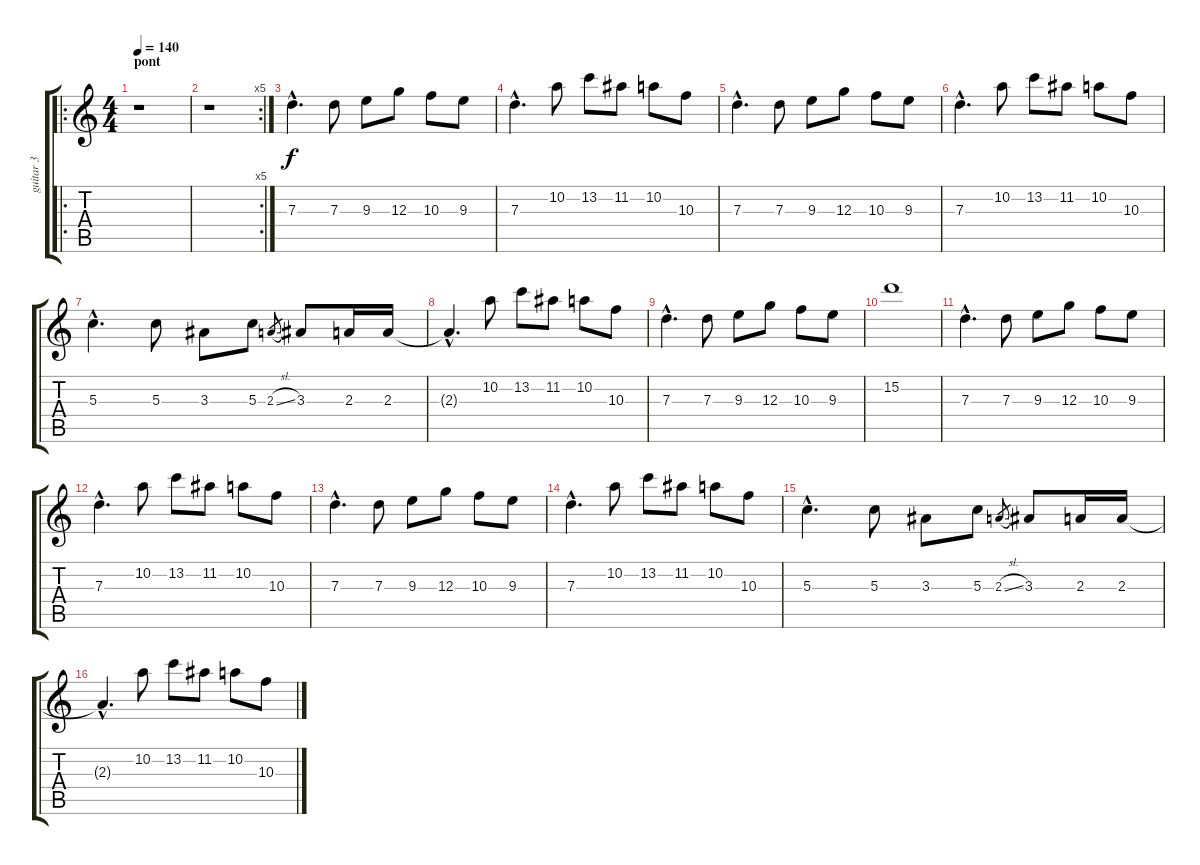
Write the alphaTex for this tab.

\track ("guitar 3" "guitar 3") {instrument electricguitarclean}
\staff {score tabs}
\tuning (E4 B3 G3 D3 A2 E2) {hide}
\ro
\ts (4 4)
\section ("" "pont")
\tempo 140
\clef g2
\ks c
r.1{dy f} |
\rc 5
r.1 |
7.3{hac}.4{d instrument distortionguitar} 7.3.8 9.3.8 12.3.8 10.3.8 9.3.8 |
7.3{hac}.4{d} 10.2.8 13.2.8 11.2.8 10.2.8 10.3.8 |
7.3{hac}.4{d} 7.3.8 9.3.8 12.3.8 10.3.8 9.3.8 |
7.3{hac}.4{d} 10.2.8 13.2.8 11.2.8 10.2.8 10.3.8 |
5.3{hac}.4{d} 5.3.8 3.3.8 5.3.8 2.3{sl}.8{gr} 3.3.8 2.3.16 2.3.16 |
2.3{hac t}.4{d} 10.2.8 13.2.8 11.2.8 10.2.8 10.3.8 |
7.3{hac}.4{d} 7.3.8 9.3.8 12.3.8 10.3.8 9.3.8 |
15.2.1 |
7.3{hac}.4{d instrument distortionguitar} 7.3.8 9.3.8 12.3.8 10.3.8 9.3.8 |
7.3{hac}.4{d} 10.2.8 13.2.8 11.2.8 10.2.8 10.3.8 |
7.3{hac}.4{d} 7.3.8 9.3.8 12.3.8 10.3.8 9.3.8 |
7.3{hac}.4{d} 10.2.8 13.2.8 11.2.8 10.2.8 10.3.8 |
5.3{hac}.4{d} 5.3.8 3.3.8 5.3.8 2.3{sl}.8{gr} 3.3.8 2.3.16 2.3.16 |
2.3{hac t}.4{d} 10.2.8 13.2.8 11.2.8 10.2.8 10.3.8
